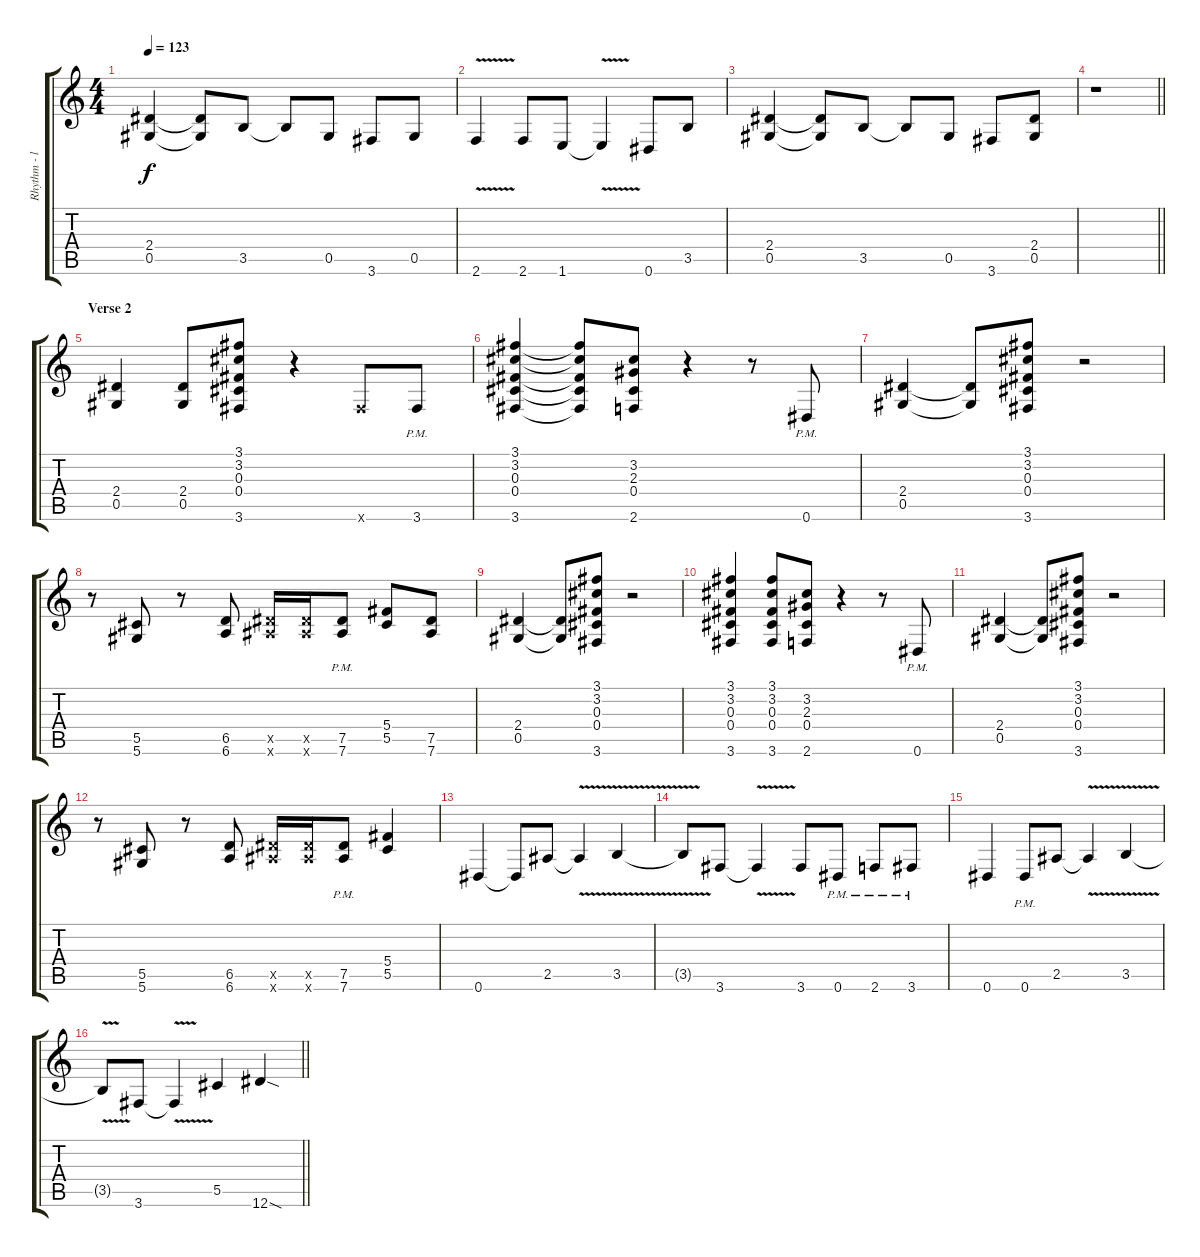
\track ("Rhythm - left" "Rhythm - l") {instrument distortionguitar}
\staff {score tabs}
\tuning (Eb4 Bb3 Gb3 Db3 Ab2 Eb2) {hide}
\ts (4 4)
\tempo 123
\clef g2
\ks c
(2.4 0.5).4{dy f} (2.4{t} 0.5{t}).8 3.5.8 3.5{t}.8 0.5.8 3.6.8 0.5.8 |
2.6{v}.4 2.6.8 1.6.8 1.6{v t}.4 0.6.8 3.5.8 |
(2.4 0.5).4 (2.4{t} 0.5{t}).8 3.5.8 3.5{t}.8 0.5.8 3.6.8 (2.4 0.5).8 |
\barLineRight lightlight
r.1 |
\section ("" "Verse 2")
(2.4 0.5).4 (2.4 0.5).8 (3.1 3.2 0.3 0.4 3.6).8 r.4 3.6{x}.8 3.6{pm}.8 |
(3.1 3.2 0.3 0.4 3.6).4 (3.1{t} 3.2{t} 0.3{t} 0.4{t} 3.6{t}).8 (3.2 2.3 0.4 2.6).8 r.4 r.8 0.6{pm}.8 |
(2.4 0.5).4 (2.4{t} 0.5{t}).8 (3.1 3.2 0.3 0.4 3.6).8 r.2 |
r.8 (5.5 5.6).8 r.8 (6.5 6.6).8 (7.5{x} 7.6{x}).16 (7.5{x} 7.6{x}).16 (7.5{pm} 7.6{pm}).8 (5.4 5.5).8 (7.5 7.6).8 |
(2.4 0.5).4 (2.4{t} 0.5{t}).8 (3.1 3.2 0.3 0.4 3.6).8 r.2 |
(3.1 3.2 0.3 0.4 3.6).4 (3.1 3.2 0.3 0.4 3.6).8 (3.2 2.3 0.4 2.6).8 r.4 r.8 0.6{pm}.8 |
(2.4 0.5).4 (2.4{t} 0.5{t}).8 (3.1 3.2 0.3 0.4 3.6).8 r.2 |
r.8 (5.5 5.6).8 r.8 (6.5 6.6).8 (7.5{x} 7.6{x}).16 (7.5{x} 7.6{x}).16 (7.5{pm} 7.6{pm}).8 (5.4 5.5).4 |
0.6.4 0.6{t}.8 2.5.8 2.5{v t}.4 3.5{v}.4 |
3.5{t}.8 3.6.8 3.6{v t}.4 3.6.8 0.6{pm}.8 2.6{pm}.8 3.6{pm}.8 |
0.6.4 0.6{pm}.8 2.5.8 2.5{v t}.4 3.5{v}.4 |
\barLineRight lightlight
3.5{t}.8 3.6.8 3.6{v t}.4 5.5.4 12.6{sod}.4
